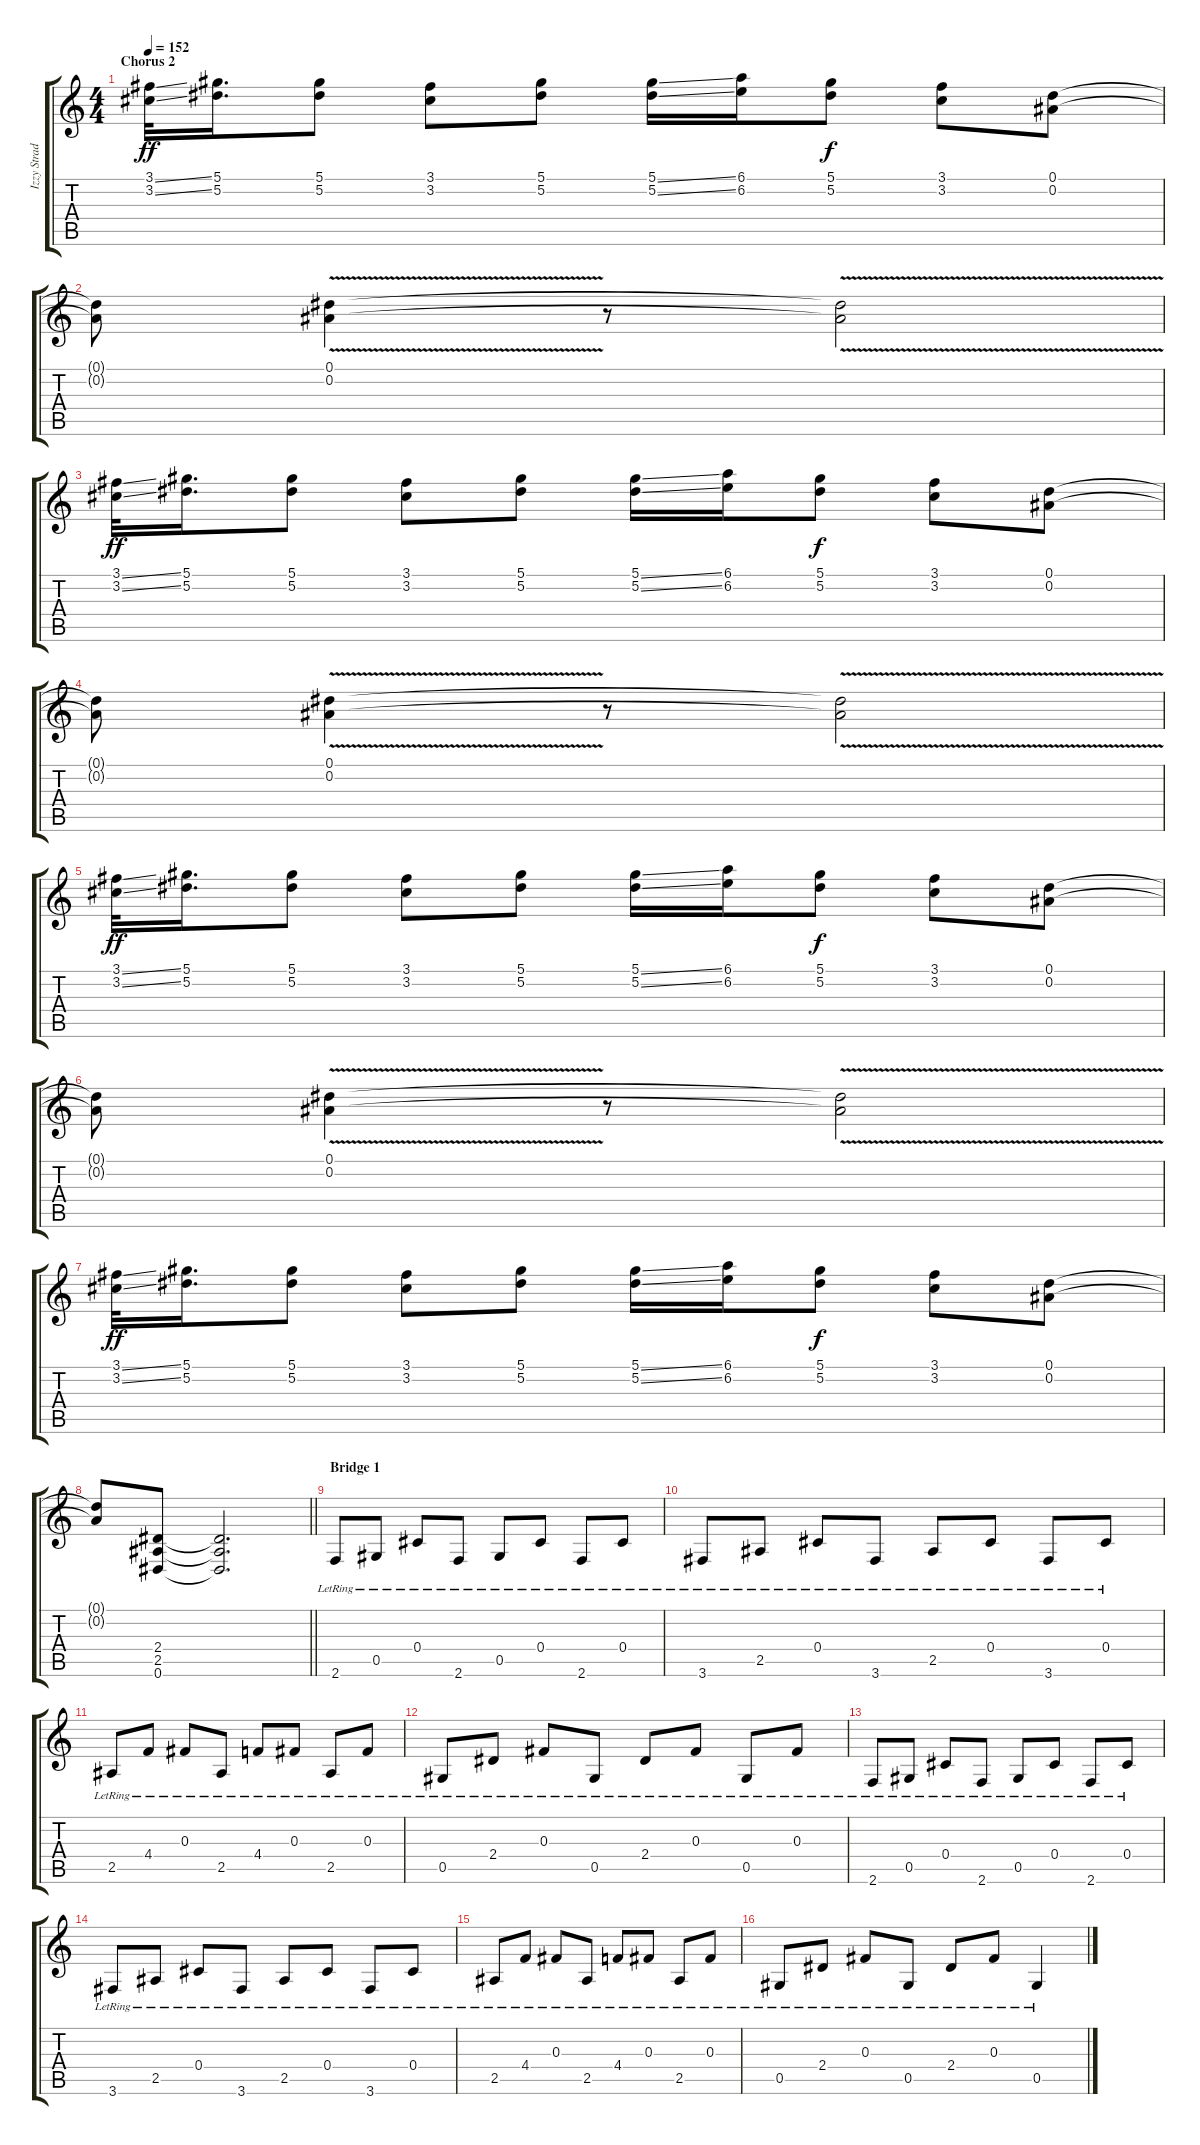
\track ("Izzy Stradlin" "Izzy Strad") {instrument distortionguitar}
\staff {score tabs}
\tuning (Eb4 Bb3 Gb3 Db3 Ab2 Eb2) {hide}
\ts (4 4)
\section ("" "Chorus 2")
\tempo 152
\clef g2
\ks c
(3.1{ss} 3.2{ss}).32{dy ff} (5.1 5.2).16{d} (5.1 5.2).8 (3.1 3.2).8 (5.1 5.2).8 (5.1{ss} 5.2{ss}).16 (6.1 6.2).16 (5.1 5.2).8{dy f} (3.1 3.2).8 (0.1 0.2).8 |
(0.1{t} 0.2{t}).8 (0.1 0.2{v}).4 r.8 (0.1{t} 0.2{t}).2 |
(3.1{ss} 3.2{ss}).32{dy ff} (5.1 5.2).16{d} (5.1 5.2).8 (3.1 3.2).8 (5.1 5.2).8 (5.1{ss} 5.2{ss}).16 (6.1 6.2).16 (5.1 5.2).8{dy f} (3.1 3.2).8 (0.1 0.2).8 |
(0.1{t} 0.2{t}).8 (0.1 0.2{v}).4 r.8 (0.1{t} 0.2{t}).2 |
(3.1{ss} 3.2{ss}).32{dy ff} (5.1 5.2).16{d} (5.1 5.2).8 (3.1 3.2).8 (5.1 5.2).8 (5.1{ss} 5.2{ss}).16 (6.1 6.2).16 (5.1 5.2).8{dy f} (3.1 3.2).8 (0.1 0.2).8 |
(0.1{t} 0.2{t}).8 (0.1 0.2{v}).4 r.8 (0.1{t} 0.2{t}).2 |
(3.1{ss} 3.2{ss}).32{dy ff} (5.1 5.2).16{d} (5.1 5.2).8 (3.1 3.2).8 (5.1 5.2).8 (5.1{ss} 5.2{ss}).16 (6.1 6.2).16 (5.1 5.2).8{dy f} (3.1 3.2).8 (0.1 0.2).8 |
\barLineRight lightlight
(0.1{t} 0.2{t}).8 (2.4 2.5 0.6).8 (2.4{t} 2.5{t} 0.6{t}).2{d} |
\section ("" "Bridge 1")
2.6{lr}.8{instrument electricguitarclean} 0.5{lr}.8 0.4{lr}.8 2.6{lr}.8 0.5{lr}.8 0.4{lr}.8 2.6{lr}.8 0.4{lr}.8 |
3.6{lr}.8 2.5{lr}.8 0.4{lr}.8 3.6{lr}.8 2.5{lr}.8 0.4{lr}.8 3.6{lr}.8 0.4{lr}.8 |
2.5{lr}.8 4.4{lr}.8 0.3{lr}.8 2.5{lr}.8 4.4{lr}.8 0.3{lr}.8 2.5{lr}.8 0.3{lr}.8 |
0.5{lr}.8 2.4{lr}.8 0.3{lr}.8 0.5{lr}.8 2.4{lr}.8 0.3{lr}.8 0.5{lr}.8 0.3{lr}.8 |
2.6{lr}.8 0.5{lr}.8 0.4{lr}.8 2.6{lr}.8 0.5{lr}.8 0.4{lr}.8 2.6{lr}.8 0.4{lr}.8 |
3.6{lr}.8 2.5{lr}.8 0.4{lr}.8 3.6{lr}.8 2.5{lr}.8 0.4{lr}.8 3.6{lr}.8 0.4{lr}.8 |
2.5{lr}.8 4.4{lr}.8 0.3{lr}.8 2.5{lr}.8 4.4{lr}.8 0.3{lr}.8 2.5{lr}.8 0.3{lr}.8 |
0.5{lr}.8 2.4{lr}.8 0.3{lr}.8 0.5{lr}.8 2.4{lr}.8 0.3{lr}.8 0.5{lr}.4
